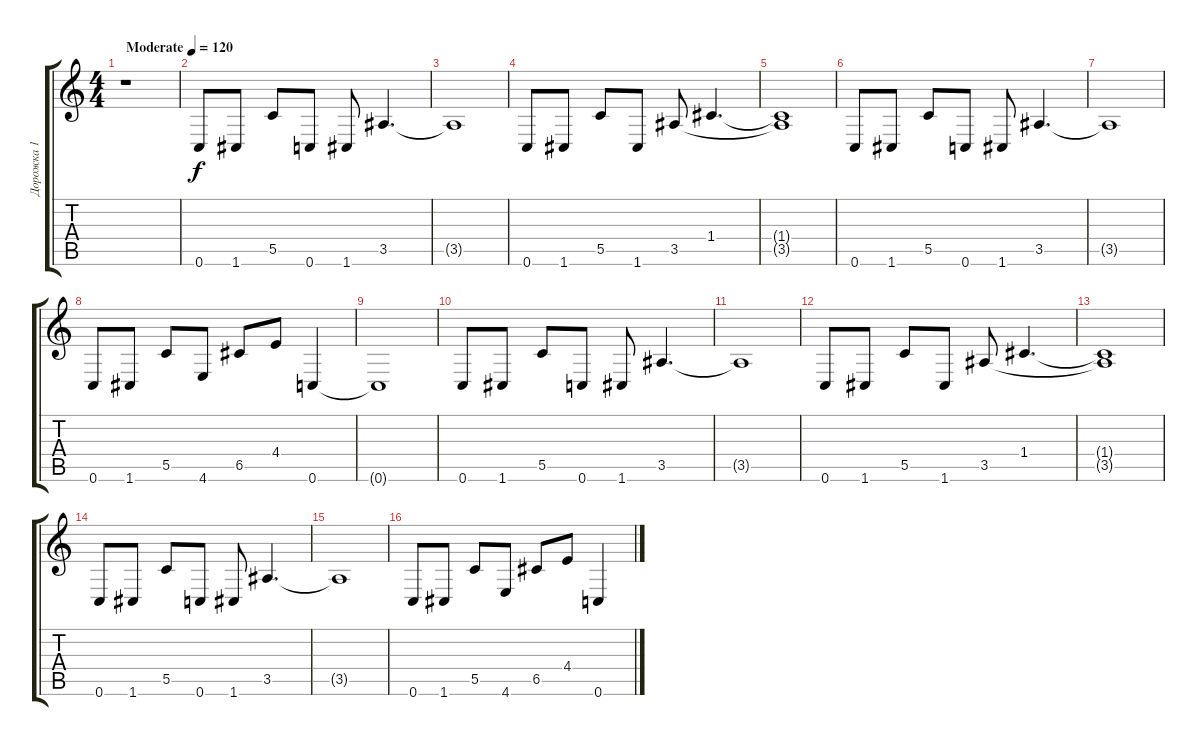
\track ("Дорожка 1" "Дорожка 1") {instrument distortionguitar}
\staff {score tabs}
\tuning (D4 A3 F3 C3 G2 C2) {hide}
\ts (4 4)
\tempo (120 "Moderate")
\clef g2
\ks c
r.1{dy f instrument distortionguitar} |
0.6.8 1.6.8 5.5.8 0.6.8 1.6.8 3.5.4{d} |
3.5{t}.1 |
0.6.8 1.6.8 5.5.8 1.6.8 3.5.8 1.4.4{d} |
(1.4{t} 3.5{t}).1 |
0.6.8 1.6.8 5.5.8 0.6.8 1.6.8 3.5.4{d} |
3.5{t}.1 |
0.6.8 1.6.8 5.5.8 4.6.8 6.5.8 4.4.8 0.6.4 |
0.6{t}.1 |
0.6.8 1.6.8 5.5.8 0.6.8 1.6.8 3.5.4{d} |
3.5{t}.1 |
0.6.8 1.6.8 5.5.8 1.6.8 3.5.8 1.4.4{d} |
(1.4{t} 3.5{t}).1 |
0.6.8 1.6.8 5.5.8 0.6.8 1.6.8 3.5.4{d} |
3.5{t}.1 |
0.6.8 1.6.8 5.5.8 4.6.8 6.5.8 4.4.8 0.6.4
